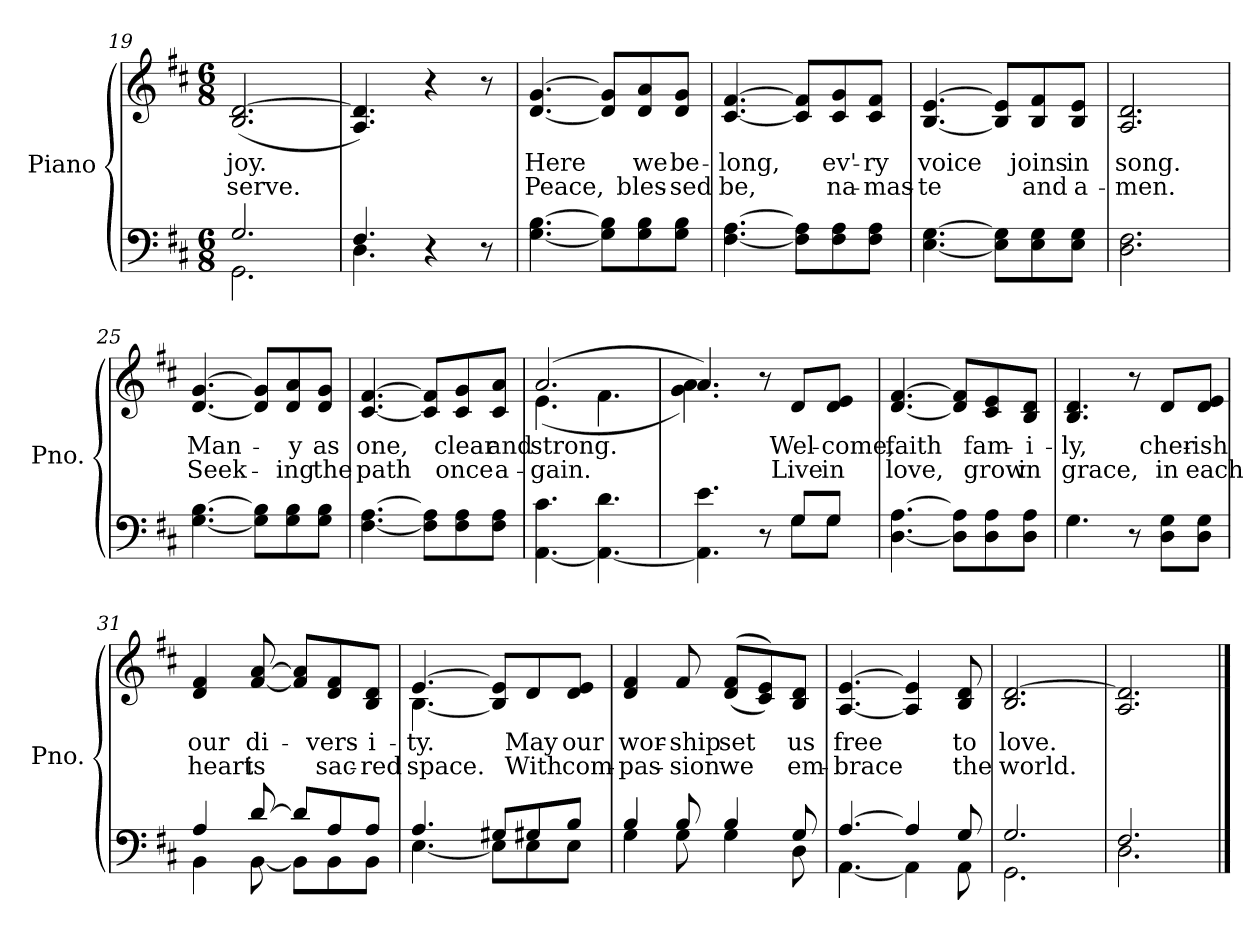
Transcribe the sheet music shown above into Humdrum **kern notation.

**kern	**kern	**text	**text
*part1	*part1	*part1	*part1
*staff2	*staff1	*staff1	*staff1
*I"Piano	*	*	*
*I'Pno.	*	*	*
*clefF4	*clefG2	*	*
*k[f#c#]	*k[f#c#]	*	*
*M6/8	*M6/8	*	*
=19	=19	=19	=19
*^	*	*	*
2.G/	2.GG\	(2.B/ [2.d/	joy.	serve.
=20	=20	=20	=20	=20
4.F#/	4.D\	4.A/ 4.d/])	.	.
4r	4.ryy	4r	.	.
8r	.	8r	.	.
*v	*v	*	*	*
=21	=21	=21	=21
[4.G\ [4.B\	[4.d/ [4.g/	Here	Peace,
8G\] 8B\]L	8d/] 8g/]L	.	.
8G\ 8B\	8d/ 8a/	we	bles-
8G\ 8B\J	8d/ 8g/J	be-	-sed
=22	=22	=22	=22
[4.F#\ [4.A\	[4.c#/ [4.f#/	-long,	be,
8F#\] 8A\]L	8c#/] 8f#/]L	.	.
8F#\ 8A\	8c#/ 8g/	ev'-	na-
8F#\ 8A\J	8c#/ 8f#/J	-ry	-mas-
=23	=23	=23	=23
[4.E\ [4.G\	[4.B/ [4.e/	voice	-te
8E\] 8G\]L	8B/] 8e/]L	.	.
8E\ 8G\	8B/ 8f#/	joins	and
8E\ 8G\J	8B/ 8e/J	in	a-
=24	=24	=24	=24
2.D\ 2.F#\	2.A/ 2.d/	song.	-men.
=25	=25	=25	=25
[4.G\ [4.B\	[4.d/ [4.g/	-Man-	Seek-
8G\] 8B\]L	8d/] 8g/]L	.	.
8G\ 8B\	8d/ 8a/	-y	-ing
8G\ 8B\J	8d/ 8g/J	as	the
=26	=26	=26	=26
[4.F#\ [4.A\	[4.c#/ [4.f#/	one,	path
8F#\] 8A\]L	8c#/] 8f#/]L	.	.
8F#\ 8A\	8c#/ 8g/	clear	once
8F#\ 8A\J	8c#/ 8a/J	and	a-
=27	=27	=27	=27
*	*^	*	*
[4.AA\ 4.c#\	(2.a/	(4.e\	strong.	-gain.
4.AA\_ 4.d\	.	4.f#\	.	.
=28	=28	=28	=28	=28
*^	*	*	*	*
4.AA\] 4.e\	2ryy	4.a/)	4.g\ 4.a\)	.	.
8r	.	8r	4.ryy	.	.
8G/L	8G\L	8d/L	.	Wel-	Live
8G/J	8G\J	8d/ 8e/J	.	-come,	in
*v	*v	*	*	*	*
*	*v	*v	*	*
=29	=29	=29	=29
[4.D\ [4.A\	[4.d/ [4.f#/	faith	love,
8D\] 8A\]L	8d/] 8f#/]L	.	.
8D\ 8A\	8c#/ 8e/	fam-	grow
8D\ 8A\J	8B/ 8d/J	-i-	in
=30	=30	=30	=30
4.G\	4.B/ 4.d/	-ly,	grace,
8r	8r	.	.
8D\ 8G\L	8d/L	cher-	in
8D\ 8G\J	8d/ 8e/J	-ish	each
=31	=31	=31	=31
*^	*	*	*
4A/	4BB\	4d/ 4f#/	our	heart
[8d/	[8BB\	[8f#/ [8a/	di-	is
8d/L]	8BB\L]	8f#/] 8a/]L	.	.
8A/	8BB\	8d/ 8f#/	-vers-	sac-
8A/J	8BB\J	8B/ 8d/J	-i-	-red
=32	=32	=32	=32	=32
*	*	*^	*	*
4.A/	[4.E\	[4.e/	[4.B\	-ty.	space.
8G#X/L	8E\L]	8B/] 8e/]L	4.ryy	.	.
8G#X/	8E\	8d/	.	May	With
8B/J	8E\J	8d/ 8e/J	.	our	com-
*	*	*v	*v	*	*
=33	=33	=33	=33	=33
4B/	4G\	4d/ 4f#/	wor-	-pas-
8B/	8G\	8f#/	-ship	-sion
4B/	4G\	((8d/ 8f#/L	set	we
.	.	8c#/ 8e/))	.	.
8G/	8D\	8B/ 8d/J	us	em-
=34	=34	=34	=34	=34
[4.A/	[4.AA\	[4.A/ [4.e/	free	-brace
4A/]	4AA\]	4A/] 4e/]	.	.
8G/	8AA\	8B/ 8d/	to	the
=35	=35	=35	=35	=35
2.G/	2.GG\	2.B/ [2.d/	love.	world.
=36	=36	=36	=36	=36
2.F#/	2.D\	2.A/ 2.d/]	.	.
*v	*v	*	*	*
==	==	==	==
*-	*-	*-	*-
